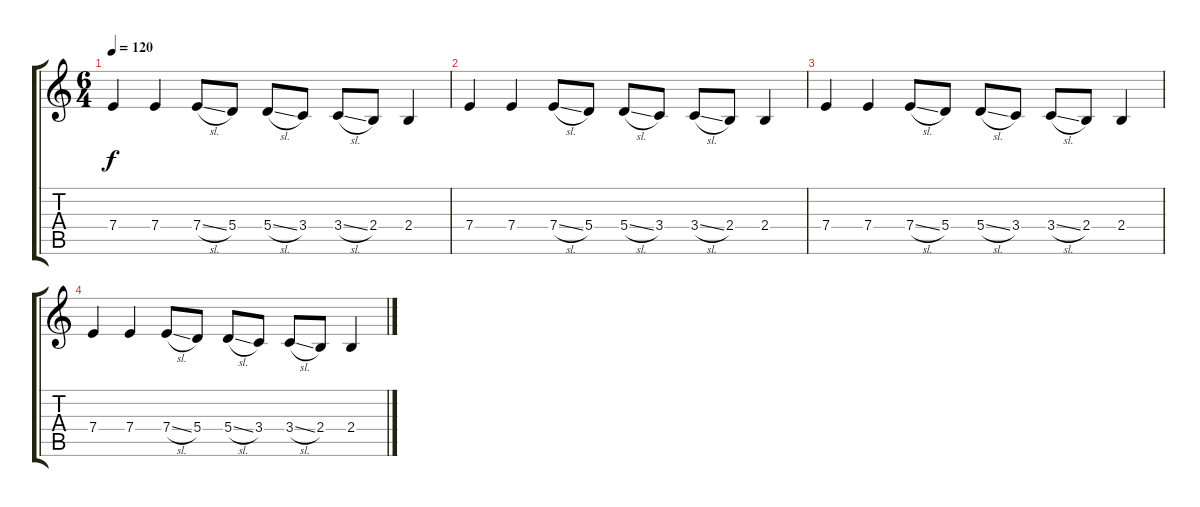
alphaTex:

\track "" {instrument electricguitarclean}
\staff {score tabs}
\tuning (B3 Gb3 D3 A2 E2 B1) {hide}
\ts (6 4)
\tempo 120
\clef g2
\ks c
7.4.4{dy f volume 0} 7.4.4 7.4{sl}.8 5.4.8 5.4{sl}.8 3.4.8 3.4{sl}.8 2.4.8 2.4.4 |
7.4.4 7.4.4 7.4{sl}.8 5.4.8 5.4{sl}.8 3.4.8 3.4{sl}.8 2.4.8 2.4.4 |
7.4.4 7.4.4 7.4{sl}.8 5.4.8 5.4{sl}.8 3.4.8 3.4{sl}.8 2.4.8 2.4.4 |
7.4.4 7.4.4 7.4{sl}.8 5.4.8 5.4{sl}.8 3.4.8 3.4{sl}.8 2.4.8 2.4.4
